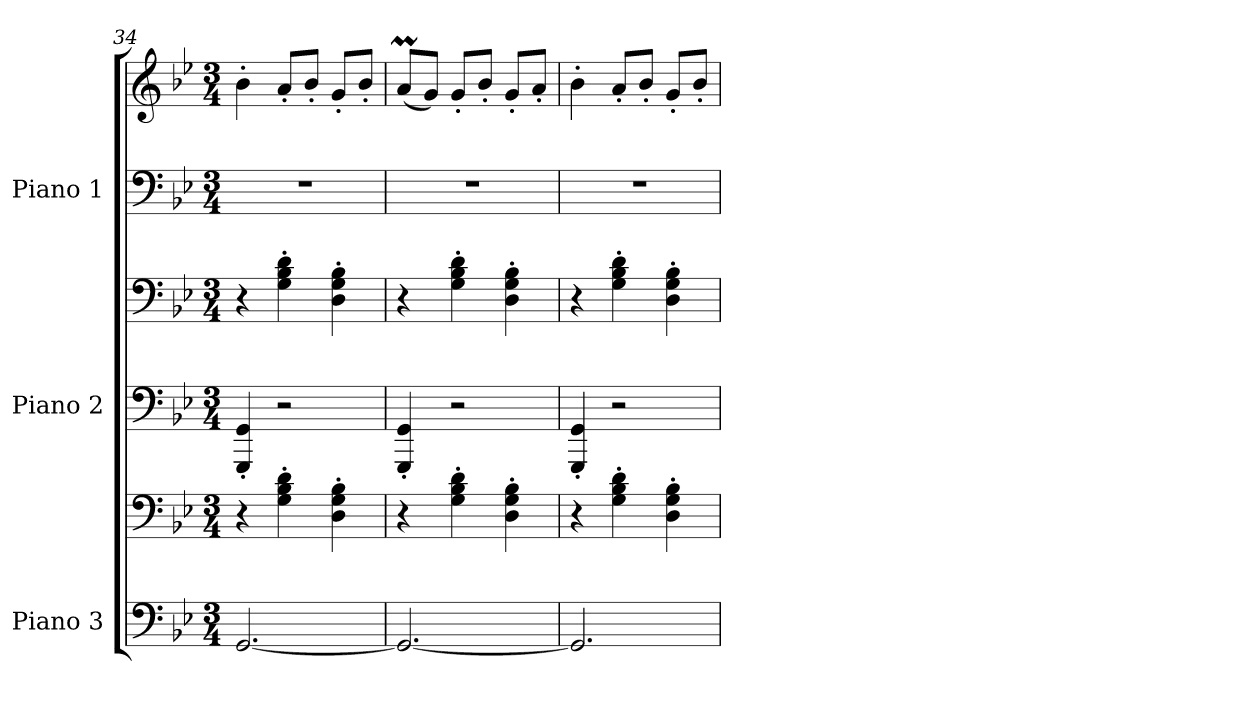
**kern	**kern	**kern	**kern	**kern	**kern
*part3	*part3	*part2	*part2	*part1	*part1
*staff6	*staff5	*staff4	*staff3	*staff2	*staff1
*I"Piano 3	*	*I"Piano 2	*	*I"Piano 1	*
*I'Pno. 3	*	*I'Pno. 2	*	*I'Pno. 1	*
*clefF4	*clefF4	*clefF4	*clefF4	*clefF4	*clefG2
*k[b-e-]	*k[b-e-]	*k[b-e-]	*k[b-e-]	*k[b-e-]	*k[b-e-]
*M3/4	*M3/4	*M3/4	*M3/4	*M3/4	*M3/4
=34	=34	=34	=34	=34	=34
[2.GG/	4r	4GGG/' 4GG/'	4r	2.r	4b-'\
.	4G\' 4B-\' 4d\'	2r	4G\' 4B-\' 4d\'	.	8a'/L
.	.	.	.	.	8b-'/J
.	4D\' 4G\' 4B-\'	.	4D\' 4G\' 4B-\'	.	8g'/L
.	.	.	.	.	8b-'/J
=35	=35	=35	=35	=35	=35
2.GG/_	4r	4GGG/' 4GG/'	4r	2.r	(<8am/L
.	.	.	.	.	8g/J)
.	4G\' 4B-\' 4d\'	2r	4G\' 4B-\' 4d\'	.	8g'/L
.	.	.	.	.	8b-'/J
.	4D\' 4G\' 4B-\'	.	4D\' 4G\' 4B-\'	.	8g'/L
.	.	.	.	.	8a'/J
=36	=36	=36	=36	=36	=36
2.GG/]	4r	4GGG/' 4GG/'	4r	2.r	4b-'\
.	4G\' 4B-\' 4d\'	2r	4G\' 4B-\' 4d\'	.	8a'/L
.	.	.	.	.	8b-'/J
.	4D\' 4G\' 4B-\'	.	4D\' 4G\' 4B-\'	.	8g'/L
.	.	.	.	.	8b-'/J
=	=	=	=	=	=
*-	*-	*-	*-	*-	*-
